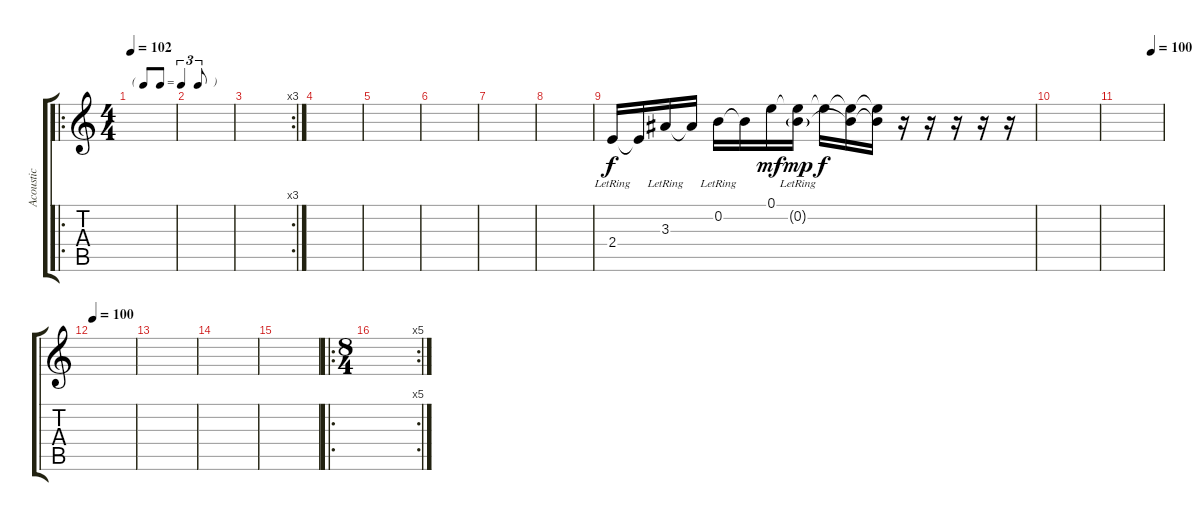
\track ("Acoustic" "Acoustic") {instrument acousticguitarsteel}
\staff {score tabs}
\tuning (E4 B3 G3 D3 A2 E2) {hide}
\ro
\ts (4 4)
\tf triplet8th
\tempo 102
\clef g2
\ks c
|
|
\rc 3
|
|
|
|
|
|
2.4{lr}.16 2.4{t}.16{dy f} 3.3{lr}.16 3.3{t}.16 0.2{lr}.16 0.2{t}.16 0.1.16{dy mf} (0.1{t} 0.2{g lr}).16{dy mp} 0.1{t}.16{dy f} (0.1{t} 0.2{t}).16 (0.1{t} 0.2{t}).16 r.16 r.16 r.16 r.16 r.16 |
|
\tempo (100 0.75)
|
\tempo 100
|
|
|
|
\ro
\rc 5
\ts (8 4)
